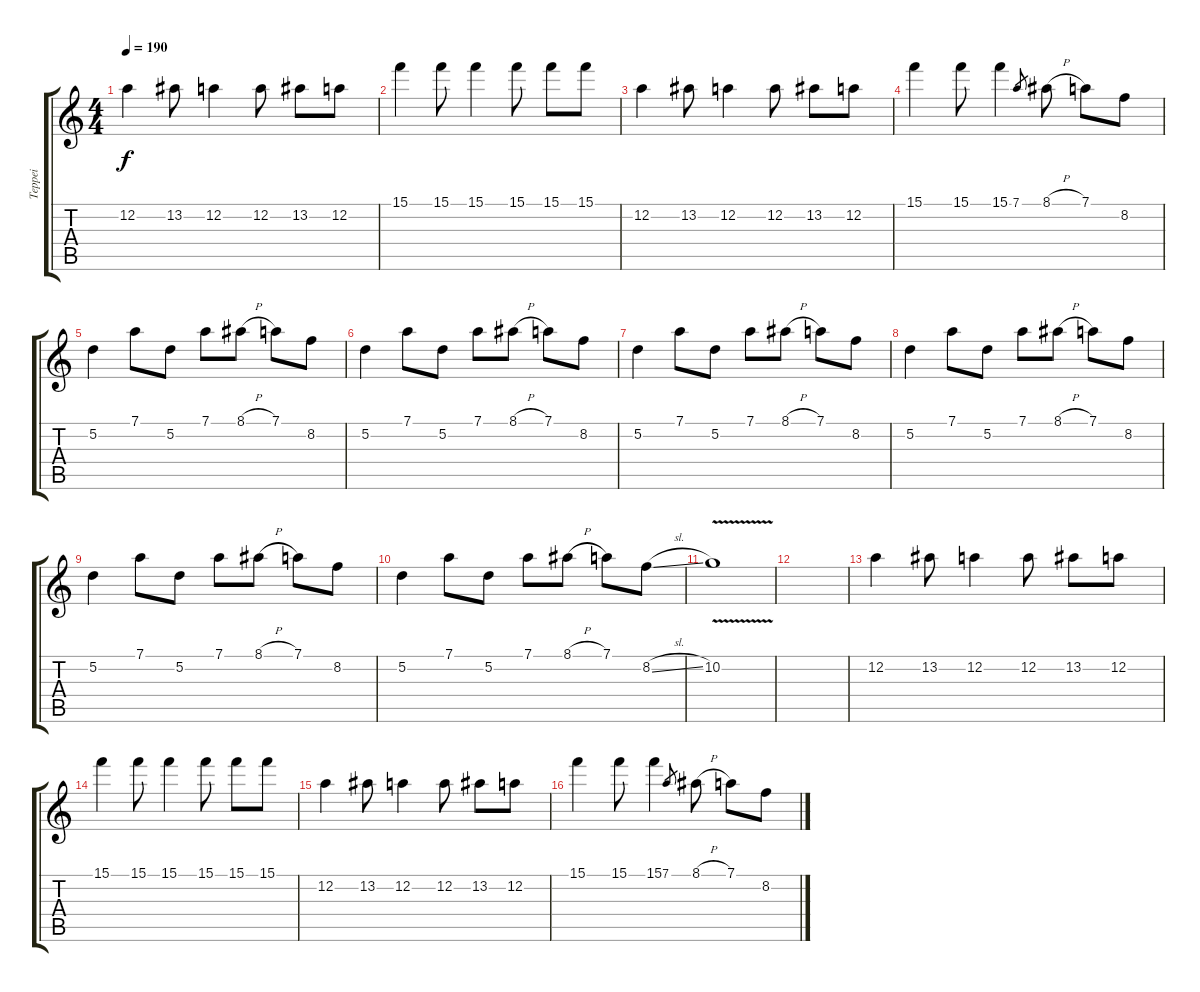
\track ("Teppei" "Teppei") {instrument overdrivenguitar}
\staff {score tabs}
\tuning (D4 A3 F3 C3 G2 C2) {hide}
\ts (4 4)
\tempo 190
\clef g2
\ks c
12.2.4{dy f} 13.2.8 12.2.4 12.2.8 13.2.8 12.2.8 |
15.1.4 15.1.8 15.1.4 15.1.8 15.1.8 15.1.8 |
12.2.4 13.2.8 12.2.4 12.2.8 13.2.8 12.2.8 |
15.1.4 15.1.8 15.1.4 7.1.8{gr} 8.1{h}.8 7.1.8 8.2.8 |
5.2.4 7.1.8 5.2.8 7.1.8 8.1{h}.8 7.1.8 8.2.8 |
5.2.4 7.1.8 5.2.8 7.1.8 8.1{h}.8 7.1.8 8.2.8 |
5.2.4 7.1.8 5.2.8 7.1.8 8.1{h}.8 7.1.8 8.2.8 |
5.2.4 7.1.8 5.2.8 7.1.8 8.1{h}.8 7.1.8 8.2.8 |
5.2.4 7.1.8 5.2.8 7.1.8 8.1{h}.8 7.1.8 8.2.8 |
5.2.4 7.1.8 5.2.8 7.1.8 8.1{h}.8 7.1.8 8.2{sl}.8 |
10.2{v}.1 |
|
12.2.4 13.2.8 12.2.4 12.2.8 13.2.8 12.2.8 |
15.1.4 15.1.8 15.1.4 15.1.8 15.1.8 15.1.8 |
12.2.4 13.2.8 12.2.4 12.2.8 13.2.8 12.2.8 |
15.1.4 15.1.8 15.1.4 7.1.8{gr} 8.1{h}.8 7.1.8 8.2.8
